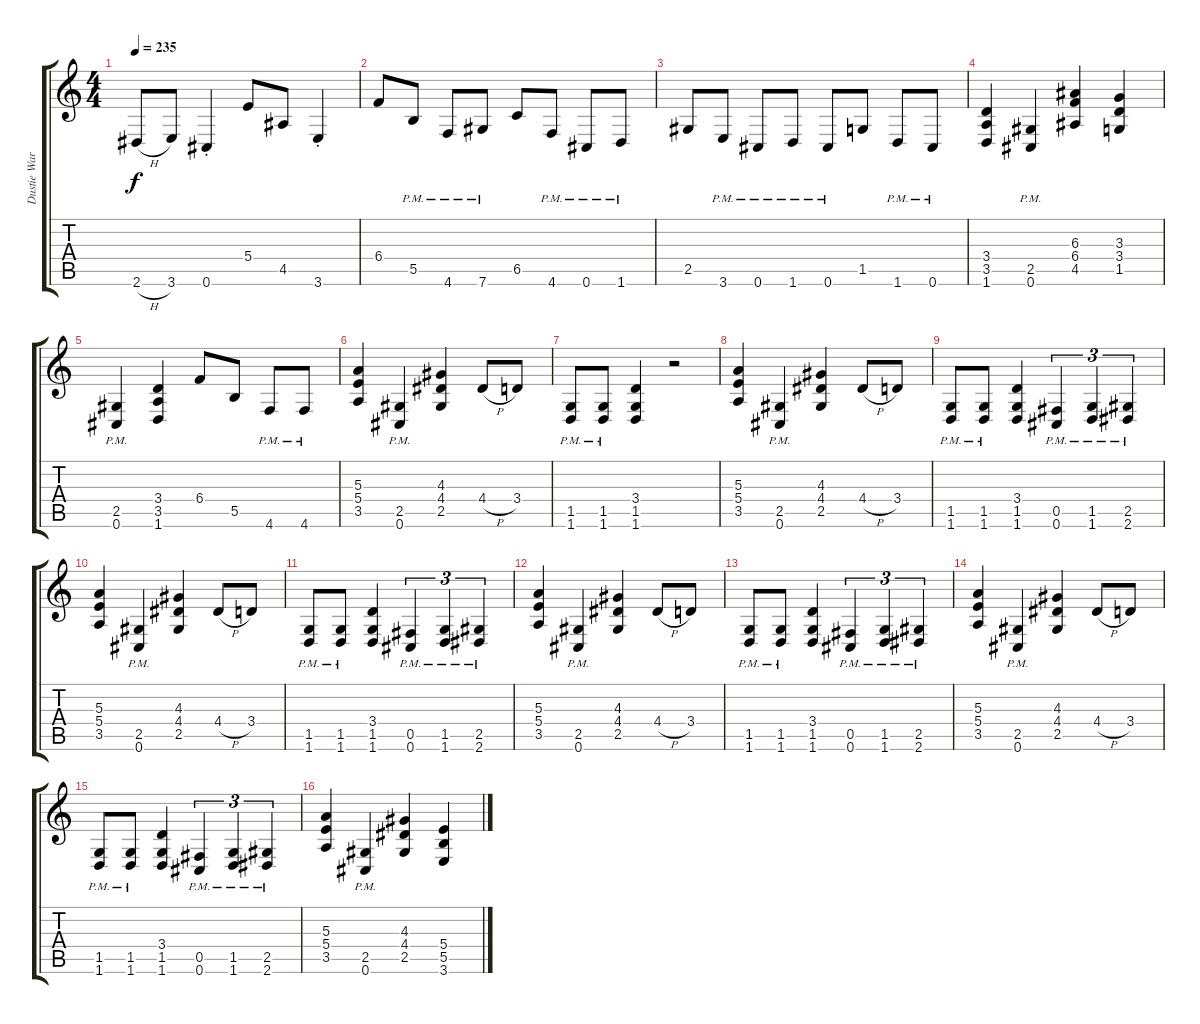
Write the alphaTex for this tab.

\track ("Dustie Waring Rhythm Gtr." "Dustie War") {instrument distortionguitar}
\staff {score tabs}
\tuning (Db4 Ab3 E3 B2 Gb2 Db2) {hide}
\ts (4 4)
\tempo 235
\clef g2
\ks c
2.6{h}.8{dy f} 3.6.8 0.6{st}.4 5.4.8 4.5.8 3.6{st}.4 |
6.4.8 5.5{pm}.8 4.6{pm}.8 7.6{pm}.8 6.5.8 4.6{pm}.8 0.6{pm}.8 1.6{pm}.8 |
2.5.8 3.6{pm}.8 0.6{pm}.8 1.6{pm}.8 0.6{pm}.8 1.5.8 1.6{pm}.8 0.6{pm}.8 |
(3.4 3.5 1.6).4 (2.5{pm} 0.6{pm}).4 (6.3 6.4 4.5).4 (3.3 3.4 1.5).4 |
(2.5{pm} 0.6{pm}).4 (3.4 3.5 1.6).4 6.4.8 5.5.8 4.6{pm}.8 4.6{pm}.8 |
(5.3 5.4 3.5).4 (2.5{pm} 0.6{pm}).4 (4.3 4.4 2.5).4 4.4{h}.8 3.4.8 |
(1.5{pm} 1.6{pm}).8 (1.5{pm} 1.6{pm}).8 (3.4 1.5 1.6).4 r.2 |
(5.3 5.4 3.5).4 (2.5{pm} 0.6{pm}).4 (4.3 4.4 2.5).4 4.4{h}.8 3.4.8 |
(1.5{pm} 1.6{pm}).8 (1.5{pm} 1.6{pm}).8 (3.4 1.5 1.6).4 (0.5{pm} 0.6{pm}).4{tu (3 2)} (1.5{pm} 1.6{pm}).4{tu (3 2)} (2.5{pm} 2.6{pm}).4{tu (3 2)} |
(5.3 5.4 3.5).4 (2.5{pm} 0.6{pm}).4 (4.3 4.4 2.5).4 4.4{h}.8 3.4.8 |
(1.5{pm} 1.6{pm}).8 (1.5{pm} 1.6{pm}).8 (3.4 1.5 1.6).4 (0.5{pm} 0.6{pm}).4{tu (3 2)} (1.5{pm} 1.6{pm}).4{tu (3 2)} (2.5{pm} 2.6{pm}).4{tu (3 2)} |
(5.3 5.4 3.5).4 (2.5{pm} 0.6{pm}).4 (4.3 4.4 2.5).4 4.4{h}.8 3.4.8 |
(1.5{pm} 1.6{pm}).8 (1.5{pm} 1.6{pm}).8 (3.4 1.5 1.6).4 (0.5{pm} 0.6{pm}).4{tu (3 2)} (1.5{pm} 1.6{pm}).4{tu (3 2)} (2.5{pm} 2.6{pm}).4{tu (3 2)} |
(5.3 5.4 3.5).4 (2.5{pm} 0.6{pm}).4 (4.3 4.4 2.5).4 4.4{h}.8 3.4.8 |
(1.5{pm} 1.6{pm}).8 (1.5{pm} 1.6{pm}).8 (3.4 1.5 1.6).4 (0.5{pm} 0.6{pm}).4{tu (3 2)} (1.5{pm} 1.6{pm}).4{tu (3 2)} (2.5{pm} 2.6{pm}).4{tu (3 2)} |
(5.3 5.4 3.5).4 (2.5{pm} 0.6{pm}).4 (4.3 4.4 2.5).4 (5.4 5.5 3.6).4
